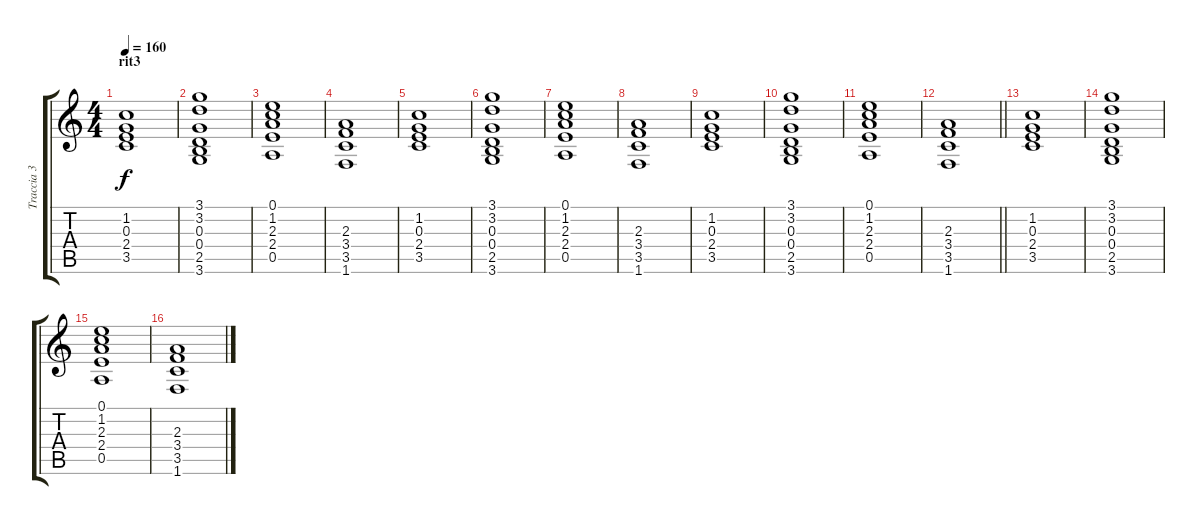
\track ("Traccia 3" "Traccia 3") {instrument overdrivenguitar}
\staff {score tabs}
\tuning (E4 B3 G3 D3 A2 E2) {hide}
\ts (4 4)
\section ("" "rit3")
\tempo 160
\clef g2
\ks c
(1.2 0.3 2.4 3.5).1{dy f} |
(3.1 3.2 0.3 0.4 2.5 3.6).1 |
(0.1 1.2 2.3 2.4 0.5).1 |
(2.3 3.4 3.5 1.6).1 |
(1.2 0.3 2.4 3.5).1 |
(3.1 3.2 0.3 0.4 2.5 3.6).1 |
(0.1 1.2 2.3 2.4 0.5).1 |
(2.3 3.4 3.5 1.6).1 |
(1.2 0.3 2.4 3.5).1 |
(3.1 3.2 0.3 0.4 2.5 3.6).1 |
(0.1 1.2 2.3 2.4 0.5).1 |
\barLineRight lightlight
(2.3 3.4 3.5 1.6).1 |
(1.2 0.3 2.4 3.5).1 |
(3.1 3.2 0.3 0.4 2.5 3.6).1 |
(0.1 1.2 2.3 2.4 0.5).1 |
(2.3 3.4 3.5 1.6).1
